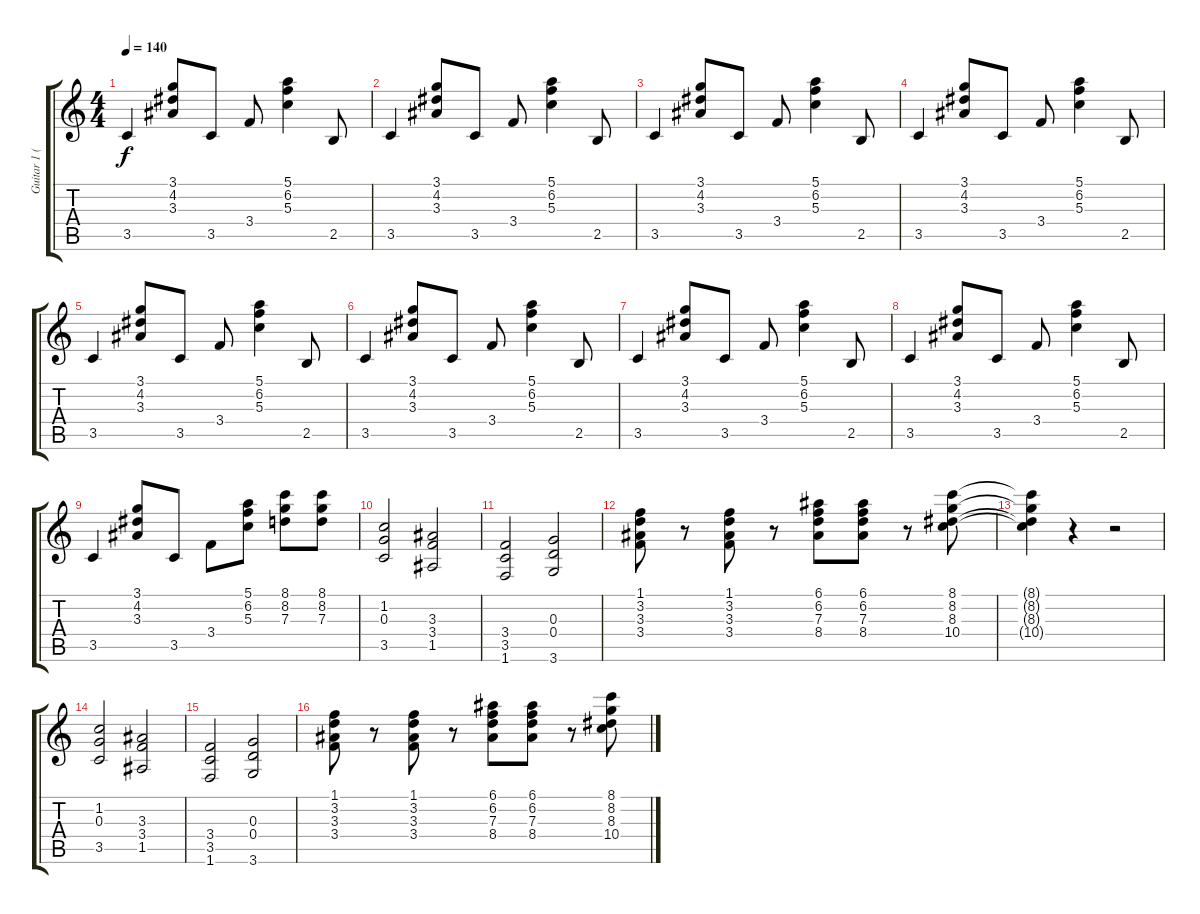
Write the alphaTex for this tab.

\track ("Guitar 1 (rhythm)" "Guitar 1 (") {instrument acousticguitarsteel}
\staff {score tabs}
\tuning (E4 B3 G3 D3 A2 E2) {hide}
\ts (4 4)
\tempo 140
\clef g2
\ks c
3.5.4{dy f} (3.1 4.2 3.3).8 3.5.8 3.4.8 (5.1 6.2 5.3).4 2.5.8 |
3.5.4 (3.1 4.2 3.3).8 3.5.8 3.4.8 (5.1 6.2 5.3).4 2.5.8 |
3.5.4 (3.1 4.2 3.3).8 3.5.8 3.4.8 (5.1 6.2 5.3).4 2.5.8 |
3.5.4 (3.1 4.2 3.3).8 3.5.8 3.4.8 (5.1 6.2 5.3).4 2.5.8 |
3.5.4 (3.1 4.2 3.3).8 3.5.8 3.4.8 (5.1 6.2 5.3).4 2.5.8 |
3.5.4 (3.1 4.2 3.3).8 3.5.8 3.4.8 (5.1 6.2 5.3).4 2.5.8 |
3.5.4 (3.1 4.2 3.3).8 3.5.8 3.4.8 (5.1 6.2 5.3).4 2.5.8 |
3.5.4 (3.1 4.2 3.3).8 3.5.8 3.4.8 (5.1 6.2 5.3).4 2.5.8 |
3.5.4 (3.1 4.2 3.3).8 3.5.8 3.4.8 (5.1 6.2 5.3).8 (8.1 8.2 7.3).8 (8.1 8.2 7.3).8 |
(1.2 0.3 3.5).2 (3.3 3.4 1.5).2 |
(3.4 3.5 1.6).2 (0.3 0.4 3.6).2 |
(1.1 3.2 3.3 3.4).8 r.8 (1.1 3.2 3.3 3.4).8 r.8 (6.1 6.2 7.3 8.4).8 (6.1 6.2 7.3 8.4).8 r.8 (8.1 8.2 8.3 10.4).8 |
(8.1{t} 8.2{t} 8.3{t} 10.4{t}).4 r.4 r.2 |
(1.2 0.3 3.5).2 (3.3 3.4 1.5).2 |
(3.4 3.5 1.6).2 (0.3 0.4 3.6).2 |
(1.1 3.2 3.3 3.4).8 r.8 (1.1 3.2 3.3 3.4).8 r.8 (6.1 6.2 7.3 8.4).8 (6.1 6.2 7.3 8.4).8 r.8 (8.1 8.2 8.3 10.4).8
